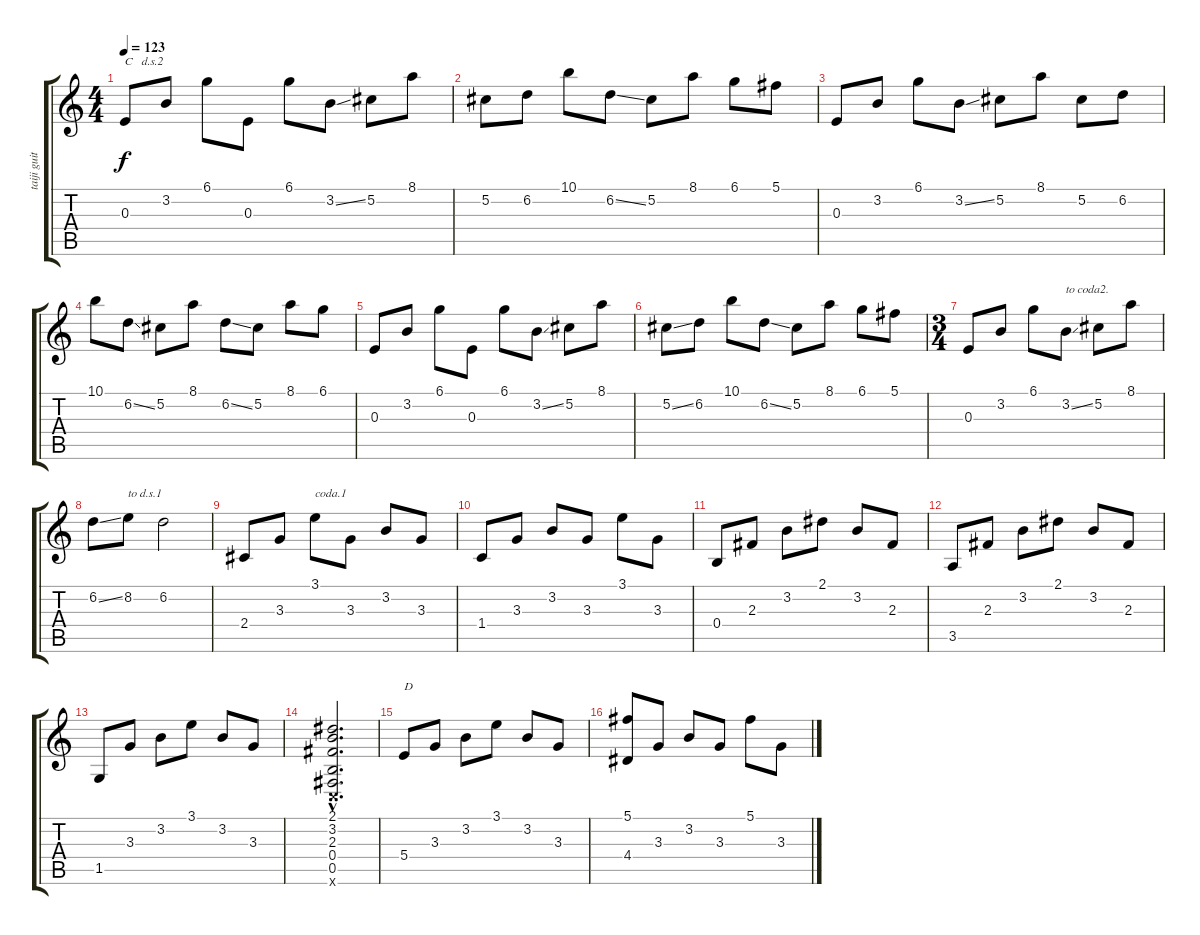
\track ("taiji guitar" "taiji guit") {instrument acousticguitarnylon}
\staff {score tabs}
\tuning (Db4 Ab3 E3 B2 Gb2 Db2) {hide}
\ts (4 4)
\tempo 123
\clef g2
\ks c
0.3.8{txt "C   d.s.2" dy f} 3.2.8 6.1.8 0.3.8 6.1.8 3.2{ss}.8 5.2.8 8.1.8 |
5.2.8 6.2.8 10.1.8 6.2{ss}.8 5.2.8 8.1.8 6.1.8 5.1.8 |
0.3.8 3.2.8 6.1.8 3.2{ss}.8 5.2.8 8.1.8 5.2.8 6.2.8 |
10.1.8 6.2{ss}.8 5.2.8 8.1.8 6.2{ss}.8 5.2.8 8.1.8 6.1.8 |
0.3.8 3.2.8 6.1.8 0.3.8 6.1.8 3.2{ss}.8 5.2.8 8.1.8 |
5.2{ss}.8 6.2.8 10.1.8 6.2{ss}.8 5.2.8 8.1.8 6.1.8 5.1.8 |
\ts (3 4)
0.3.8 3.2.8 6.1.8 3.2{ss}.8{txt "to coda2."} 5.2.8 8.1.8 |
6.2{ss}.8 8.2.8{txt "to d.s.1"} 6.2.2 |
2.4.8 3.3.8 3.1.8{txt "coda.1"} 3.3.8 3.2.8 3.3.8 |
1.4.8 3.3.8 3.2.8 3.3.8 3.1.8 3.3.8 |
0.4.8 2.3.8 3.2.8 2.1.8 3.2.8 2.3.8 |
3.5.8 2.3.8 3.2.8 2.1.8 3.2.8 2.3.8 |
1.5.8 3.3.8 3.2.8 3.1.8 3.2.8 3.3.8 |
(2.1{hac} 3.2{hac} 2.3{hac} 0.4{hac} 0.5{hac} -1.6{hac x}).2{d} |
5.4.8{txt "D"} 3.3.8 3.2.8 3.1.8 3.2.8 3.3.8 |
(5.1 4.4).8 3.3.8 3.2.8 3.3.8 5.1.8 3.3.8
